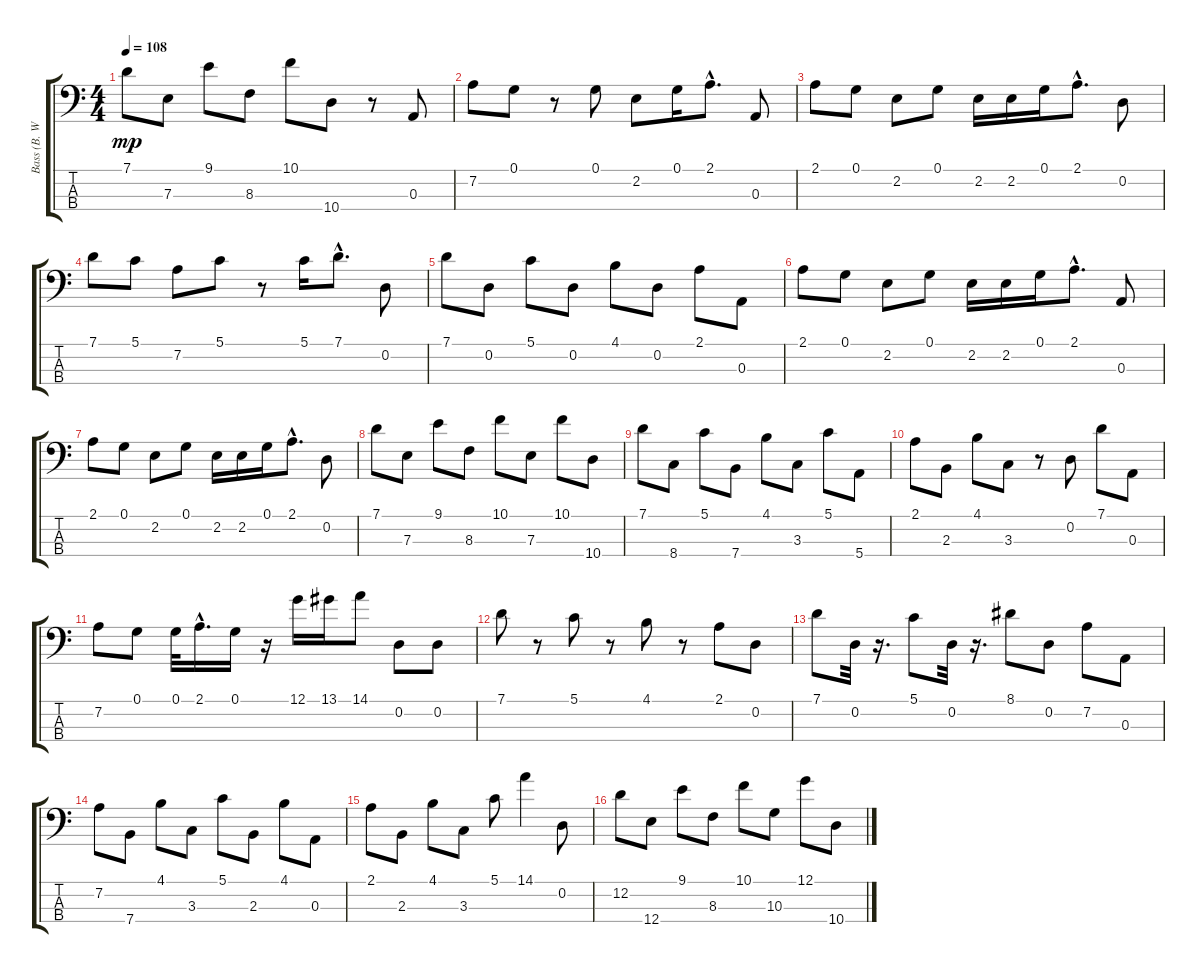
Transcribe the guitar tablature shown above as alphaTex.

\track ("Bass (B. Wyman)" "Bass (B. W") {instrument electricbassfinger}
\staff {score tabs}
\tuning (G2 D2 A1 E1) {hide}
\ts (4 4)
\tempo 108
\clef f4
\ks c
7.1.8{dy mp} 7.3.8 9.1.8 8.3.8 10.1.8 10.4.8 r.8 0.3.8 |
7.2.8 0.1.8 r.8 0.1.8 2.2.8 0.1.16 2.1{hac}.8{d} 0.3.8 |
2.1.8 0.1.8 2.2.8 0.1.8 2.2.16 2.2.16 0.1.16 2.1{hac}.8{d} 0.2.8 |
7.1.8 5.1.8 7.2.8 5.1.8 r.8 5.1.16 7.1{hac}.8{d} 0.2.8 |
7.1.8 0.2.8 5.1.8 0.2.8 4.1.8 0.2.8 2.1.8 0.3.8 |
2.1.8 0.1.8 2.2.8 0.1.8 2.2.16 2.2.16 0.1.16 2.1{hac}.8{d} 0.3.8 |
2.1.8 0.1.8 2.2.8 0.1.8 2.2.16 2.2.16 0.1.16 2.1{hac}.8{d} 0.2.8 |
7.1.8 7.3.8 9.1.8 8.3.8 10.1.8 7.3.8 10.1.8 10.4.8 |
7.1.8 8.4.8 5.1.8 7.4.8 4.1.8 3.3.8 5.1.8 5.4.8 |
2.1.8 2.3.8 4.1.8 3.3.8 r.8 0.2.8 7.1.8 0.3.8 |
7.2.8 0.1.8 0.1.32 2.1{hac}.16{d} 0.1.16 r.16 12.1.16 13.1.16 14.1.8 0.2.8 0.2.8 |
7.1.8 r.8 5.1.8 r.8 4.1.8 r.8 2.1.8 0.2.8 |
7.1.8 0.2.32 r.16{d} 5.1.8 0.2.32 r.16{d} 8.1.8 0.2.8 7.2.8 0.3.8 |
7.2.8 7.4.8 4.1.8 3.3.8 5.1.8 2.3.8 4.1.8 0.3.8 |
2.1.8 2.3.8 4.1.8 3.3.8 5.1.8 14.1.4 0.2.8 |
12.2.8 12.4.8 9.1.8 8.3.8 10.1.8 10.3.8 12.1.8 10.4.8
